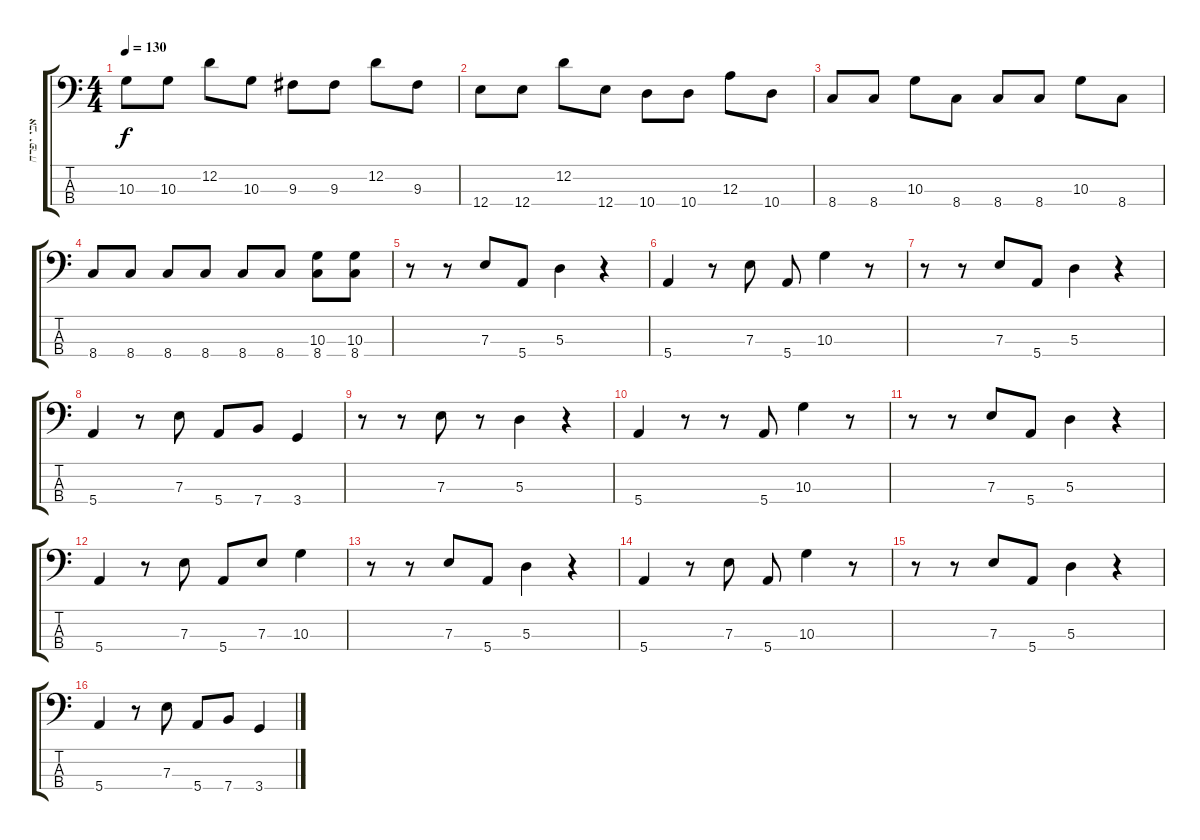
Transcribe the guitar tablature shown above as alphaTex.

\track ("אבי יפרח" "אבי יפרח") {instrument electricbassfinger}
\staff {score tabs}
\tuning (G2 D2 A1 E1) {hide}
\ts (4 4)
\tempo 130
\clef f4
\ks c
10.3.8{dy f} 10.3.8 12.2.8 10.3.8 9.3.8 9.3.8 12.2.8 9.3.8 |
12.4.8 12.4.8 12.2.8 12.4.8 10.4.8 10.4.8 12.3.8 10.4.8 |
8.4.8 8.4.8 10.3.8 8.4.8 8.4.8 8.4.8 10.3.8 8.4.8 |
8.4.8 8.4.8 8.4.8 8.4.8 8.4.8 8.4.8 (10.3 8.4).8 (10.3 8.4).8 |
r.8 r.8 7.3.8 5.4.8 5.3.4 r.4 |
5.4.4 r.8 7.3.8 5.4.8 10.3.4 r.8 |
r.8 r.8 7.3.8 5.4.8 5.3.4 r.4 |
5.4.4 r.8 7.3.8 5.4.8 7.4.8 3.4.4 |
r.8 r.8 7.3.8 r.8 5.3.4 r.4 |
5.4.4 r.8 r.8 5.4.8 10.3.4 r.8 |
r.8 r.8 7.3.8 5.4.8 5.3.4 r.4 |
5.4.4 r.8 7.3.8 5.4.8 7.3.8 10.3.4 |
r.8 r.8 7.3.8 5.4.8 5.3.4 r.4 |
5.4.4 r.8 7.3.8 5.4.8 10.3.4 r.8 |
r.8 r.8 7.3.8 5.4.8 5.3.4 r.4 |
5.4.4 r.8 7.3.8 5.4.8 7.4.8 3.4.4
